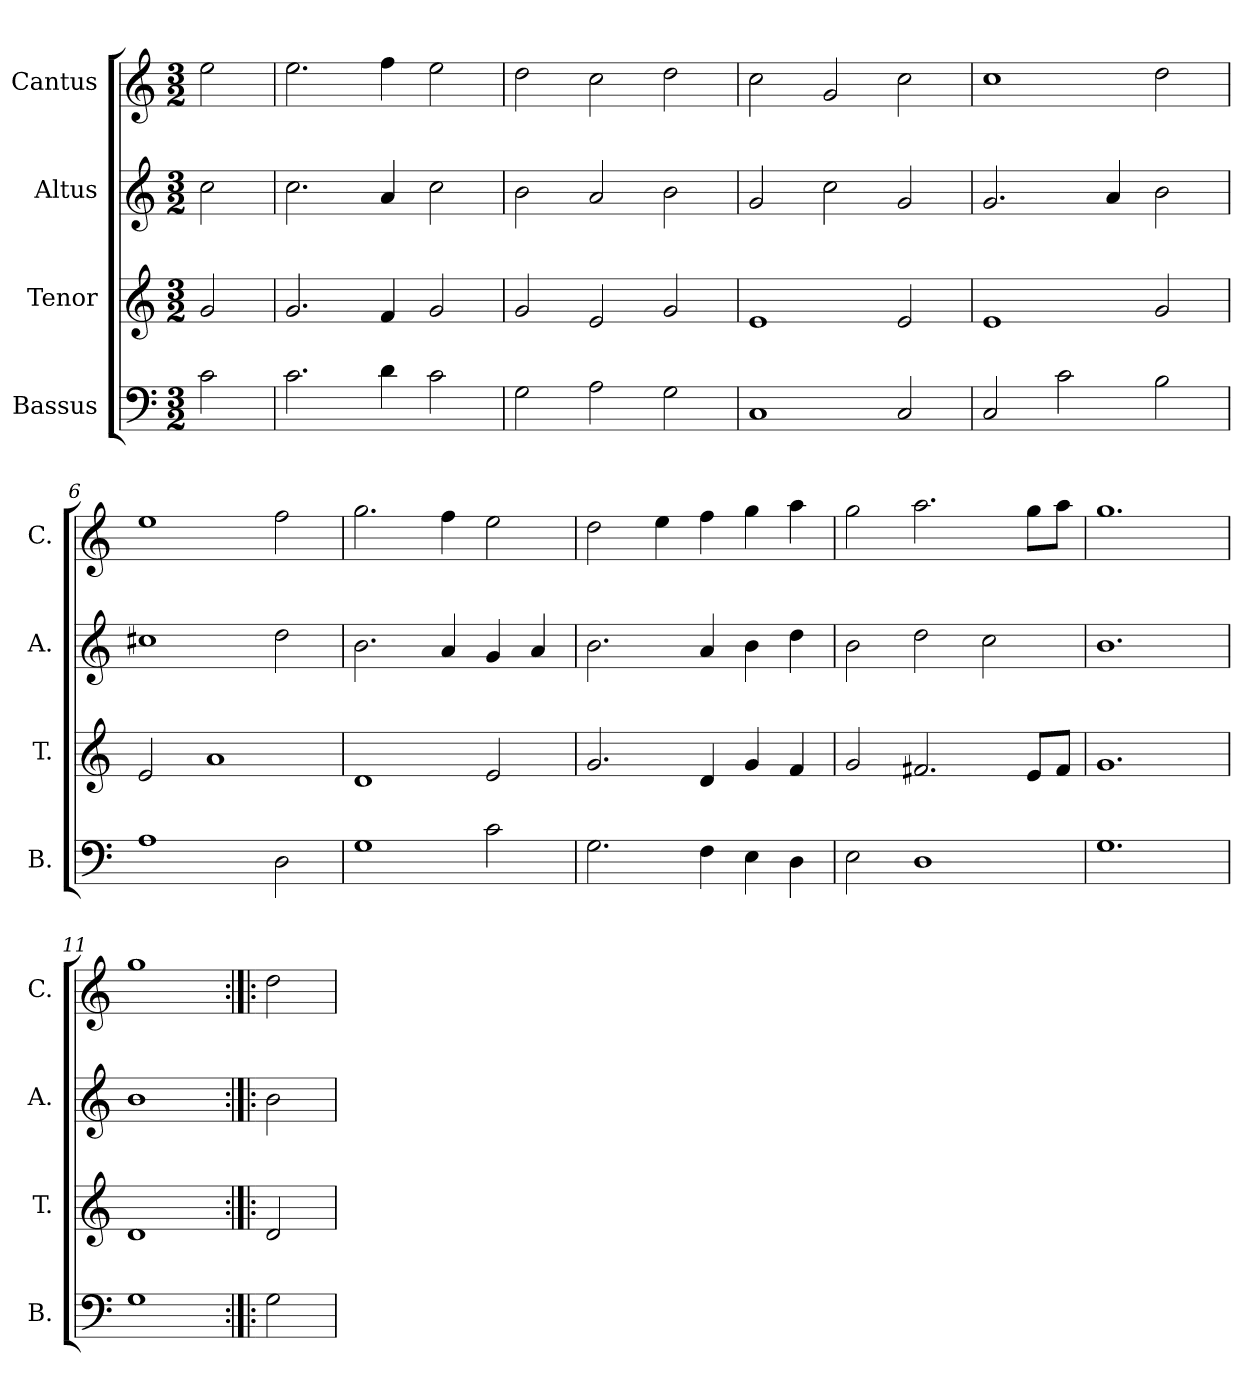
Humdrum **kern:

**kern	**kern	**kern	**kern
*part4	*part3	*part2	*part1
*staff4	*staff3	*staff2	*staff1
*I"Bassus	*I"Tenor	*I"Altus	*I"Cantus
*I'B.	*I'T.	*I'A.	*I'C.
*clefF4	*clefG2	*clefG2	*clefG2
*k[]	*k[]	*k[]	*k[]
*C:	*C:	*C:	*C:
*M3/2	*M3/2	*M3/2	*M3/2
=1	=1	=1	=1
2c\	2g/	2cc\	2ee\
=2	=2	=2	=2
2.c\	2.g/	2.cc\	2.ee\
4d\	4f/	4a/	4ff\
2c\	2g/	2cc\	2ee\
=3	=3	=3	=3
2G\	2g/	2b\	2dd\
2A\	2e/	2a/	2cc\
2G\	2g/	2b\	2dd\
=4	=4	=4	=4
1C/	1e/	2g/	2cc\
.	.	2cc\	2g/
2C/	2e/	2g/	2cc\
=5	=5	=5	=5
2C/	1e/	2.g/	1cc\
2c\	.	.	.
.	.	4a/	.
2B\	2g/	2b\	2dd\
=6	=6	=6	=6
1A\	2e/	1cc#X\	1ee\
.	1a/	.	.
2D\	.	2dd\	2ff\
=7	=7	=7	=7
1G\	1d/	2.b\	2.gg\
.	.	4a/	4ff\
2c\	2e/	4g/	2ee\
.	.	4a/	.
=8	=8	=8	=8
2.G\	2.g/	2.b\	2dd\
.	.	.	4ee\
4F\	4d/	4a/	4ff\
4E\	4g/	4b\	4gg\
4D\	4f/	4dd\	4aa\
=9	=9	=9	=9
2E\	2g/	2b\	2gg\
1D\	2.f#X/	2dd\	2.aa\
.	.	2cc\	.
.	8e/L	.	8gg\L
.	8f#/J	.	8aa\J
=10	=10	=10	=10
1.G\	1.g/	1.b\	1.gg\
=11	=11	=11	=11
1G\	1d/	1b\	1gg\
!!LO:LB:g=z
=12:|!|:	=12:|!|:	=12:|!|:	=12:|!|:
2G\	2d/	2b\	2dd\
=	=	=	=
*-	*-	*-	*-
